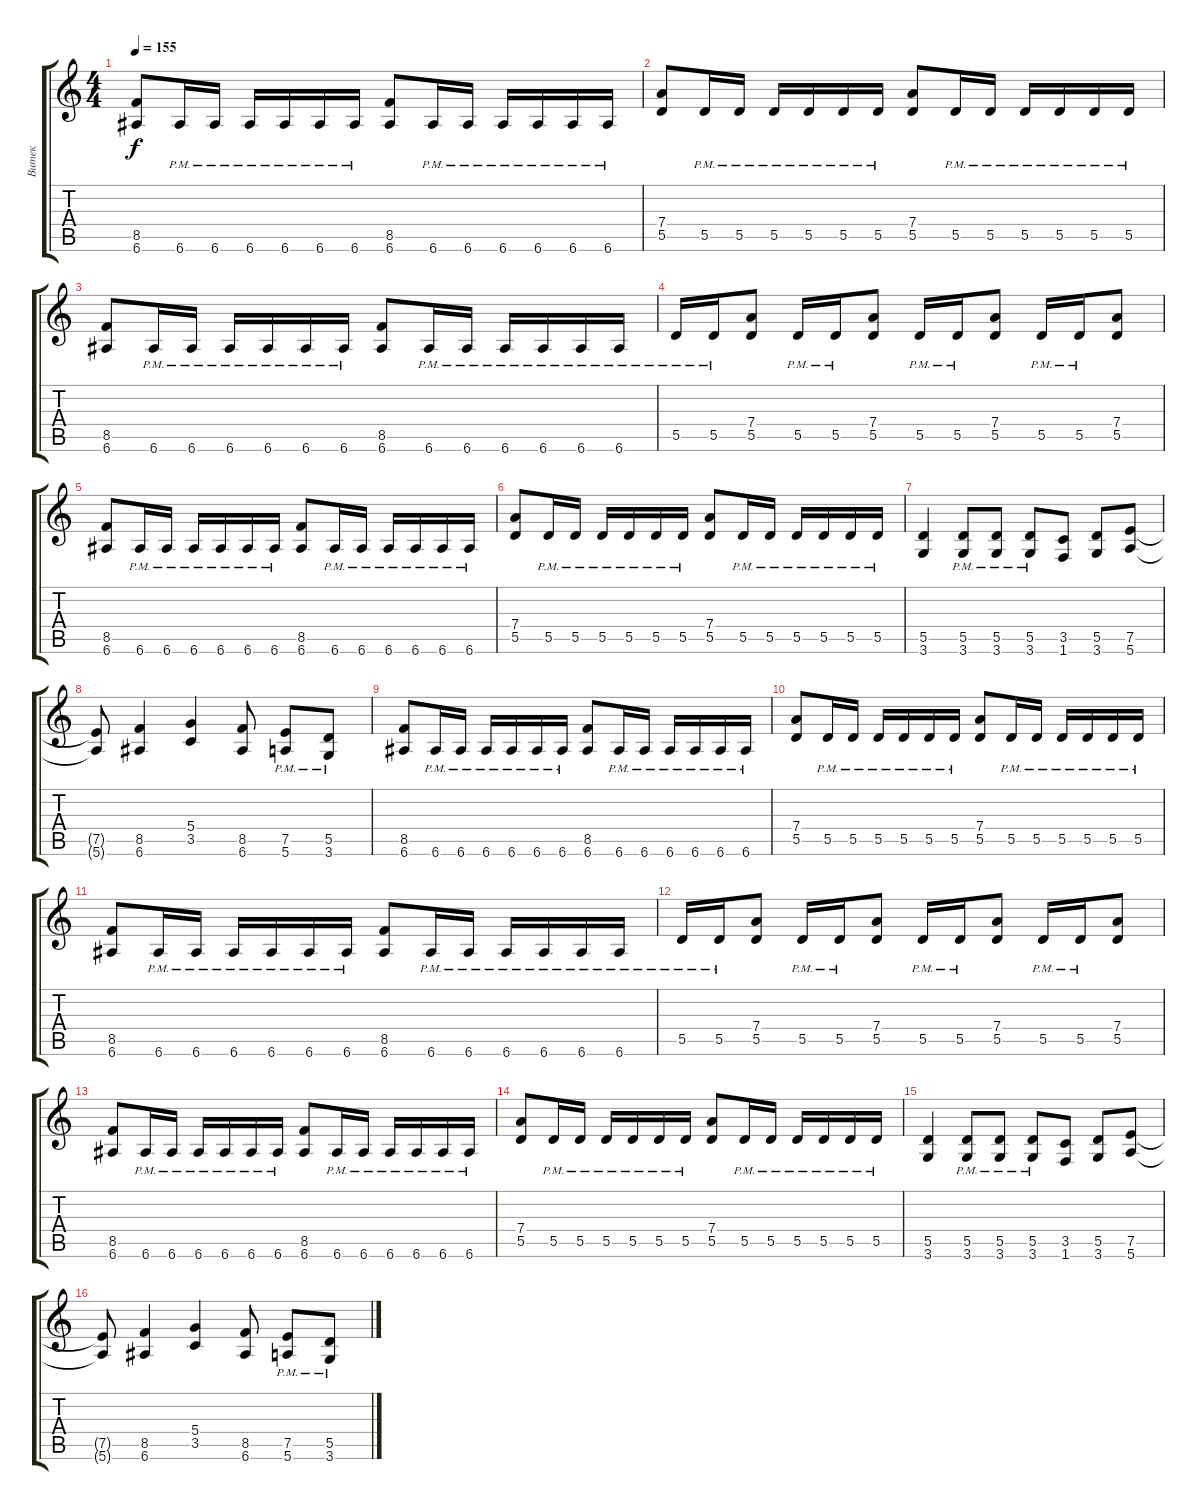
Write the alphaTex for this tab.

\track ("Витек" "Витек") {instrument distortionguitar}
\staff {score tabs}
\tuning (E4 B3 G3 D3 A2 E2) {hide}
\ts (4 4)
\tempo 155
\clef g2
\ks c
(8.5 6.6).8{dy f} 6.6{pm}.16 6.6{pm}.16 6.6{pm}.16 6.6{pm}.16 6.6{pm}.16 6.6{pm}.16 (8.5 6.6).8 6.6{pm}.16 6.6{pm}.16 6.6{pm}.16 6.6{pm}.16 6.6{pm}.16 6.6{pm}.16 |
(7.4 5.5).8 5.5{pm}.16 5.5{pm}.16 5.5{pm}.16 5.5{pm}.16 5.5{pm}.16 5.5{pm}.16 (7.4 5.5).8 5.5{pm}.16 5.5{pm}.16 5.5{pm}.16 5.5{pm}.16 5.5{pm}.16 5.5{pm}.16 |
(8.5 6.6).8 6.6{pm}.16 6.6{pm}.16 6.6{pm}.16 6.6{pm}.16 6.6{pm}.16 6.6{pm}.16 (8.5 6.6).8 6.6{pm}.16 6.6{pm}.16 6.6{pm}.16 6.6{pm}.16 6.6{pm}.16 6.6{pm}.16 |
5.5{pm}.16 5.5{pm}.16 (7.4 5.5).8 5.5{pm}.16 5.5{pm}.16 (7.4 5.5).8 5.5{pm}.16 5.5{pm}.16 (7.4 5.5).8 5.5{pm}.16 5.5{pm}.16 (7.4 5.5).8 |
(8.5 6.6).8 6.6{pm}.16 6.6{pm}.16 6.6{pm}.16 6.6{pm}.16 6.6{pm}.16 6.6{pm}.16 (8.5 6.6).8 6.6{pm}.16 6.6{pm}.16 6.6{pm}.16 6.6{pm}.16 6.6{pm}.16 6.6{pm}.16 |
(7.4 5.5).8 5.5{pm}.16 5.5{pm}.16 5.5{pm}.16 5.5{pm}.16 5.5{pm}.16 5.5{pm}.16 (7.4 5.5).8 5.5{pm}.16 5.5{pm}.16 5.5{pm}.16 5.5{pm}.16 5.5{pm}.16 5.5{pm}.16 |
(5.5 3.6).4 (5.5{pm} 3.6{pm}).8 (5.5{pm} 3.6{pm}).8 (5.5{pm} 3.6{pm}).8 (3.5 1.6).8 (5.5 3.6).8 (7.5 5.6).8 |
(7.5{t} 5.6{t}).8 (8.5 6.6).4 (5.4 3.5).4 (8.5 6.6).8 (7.5{pm} 5.6).8 (5.5{pm} 3.6{pm}).8 |
(8.5 6.6).8 6.6{pm}.16 6.6{pm}.16 6.6{pm}.16 6.6{pm}.16 6.6{pm}.16 6.6{pm}.16 (8.5 6.6).8 6.6{pm}.16 6.6{pm}.16 6.6{pm}.16 6.6{pm}.16 6.6{pm}.16 6.6{pm}.16 |
(7.4 5.5).8 5.5{pm}.16 5.5{pm}.16 5.5{pm}.16 5.5{pm}.16 5.5{pm}.16 5.5{pm}.16 (7.4 5.5).8 5.5{pm}.16 5.5{pm}.16 5.5{pm}.16 5.5{pm}.16 5.5{pm}.16 5.5{pm}.16 |
(8.5 6.6).8 6.6{pm}.16 6.6{pm}.16 6.6{pm}.16 6.6{pm}.16 6.6{pm}.16 6.6{pm}.16 (8.5 6.6).8 6.6{pm}.16 6.6{pm}.16 6.6{pm}.16 6.6{pm}.16 6.6{pm}.16 6.6{pm}.16 |
5.5{pm}.16 5.5{pm}.16 (7.4 5.5).8 5.5{pm}.16 5.5{pm}.16 (7.4 5.5).8 5.5{pm}.16 5.5{pm}.16 (7.4 5.5).8 5.5{pm}.16 5.5{pm}.16 (7.4 5.5).8 |
(8.5 6.6).8 6.6{pm}.16 6.6{pm}.16 6.6{pm}.16 6.6{pm}.16 6.6{pm}.16 6.6{pm}.16 (8.5 6.6).8 6.6{pm}.16 6.6{pm}.16 6.6{pm}.16 6.6{pm}.16 6.6{pm}.16 6.6{pm}.16 |
(7.4 5.5).8 5.5{pm}.16 5.5{pm}.16 5.5{pm}.16 5.5{pm}.16 5.5{pm}.16 5.5{pm}.16 (7.4 5.5).8 5.5{pm}.16 5.5{pm}.16 5.5{pm}.16 5.5{pm}.16 5.5{pm}.16 5.5{pm}.16 |
(5.5 3.6).4 (5.5{pm} 3.6{pm}).8 (5.5{pm} 3.6{pm}).8 (5.5{pm} 3.6{pm}).8 (3.5 1.6).8 (5.5 3.6).8 (7.5 5.6).8 |
(7.5{t} 5.6{t}).8 (8.5 6.6).4 (5.4 3.5).4 (8.5 6.6).8 (7.5{pm} 5.6).8 (5.5{pm} 3.6{pm}).8
